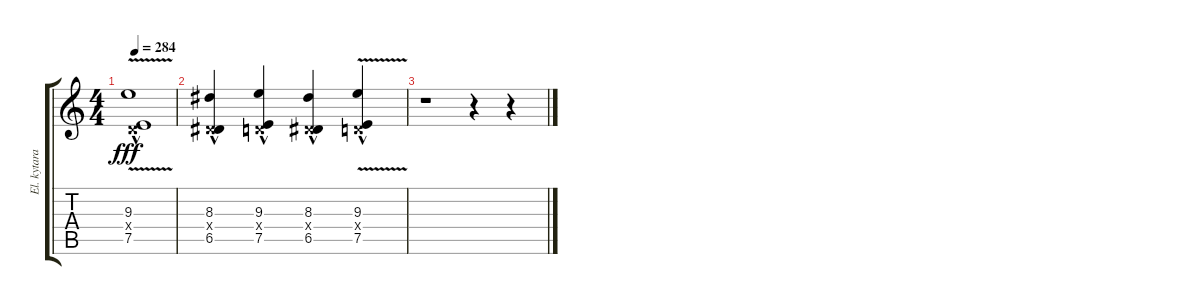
\track ("El. kytara 3" "El. kytara") {instrument overdrivenguitar}
\staff {score tabs}
\tuning (E4 B3 G3 D3 A2 E2) {hide}
\ts (4 4)
\tempo 284
\clef g2
\ks c
(9.3{v hac} 0.4{hac x} 7.5{hac}).1{dy fff} |
(8.3{hac} 0.4{hac x} 6.5{hac}).4 (9.3{hac} 0.4{hac x} 7.5{hac}).4 (8.3{hac} 0.4{hac x} 6.5{hac}).4 (9.3{v hac} 0.4{hac x} 7.5{hac}).4 |
r.1 r.4 r.4
